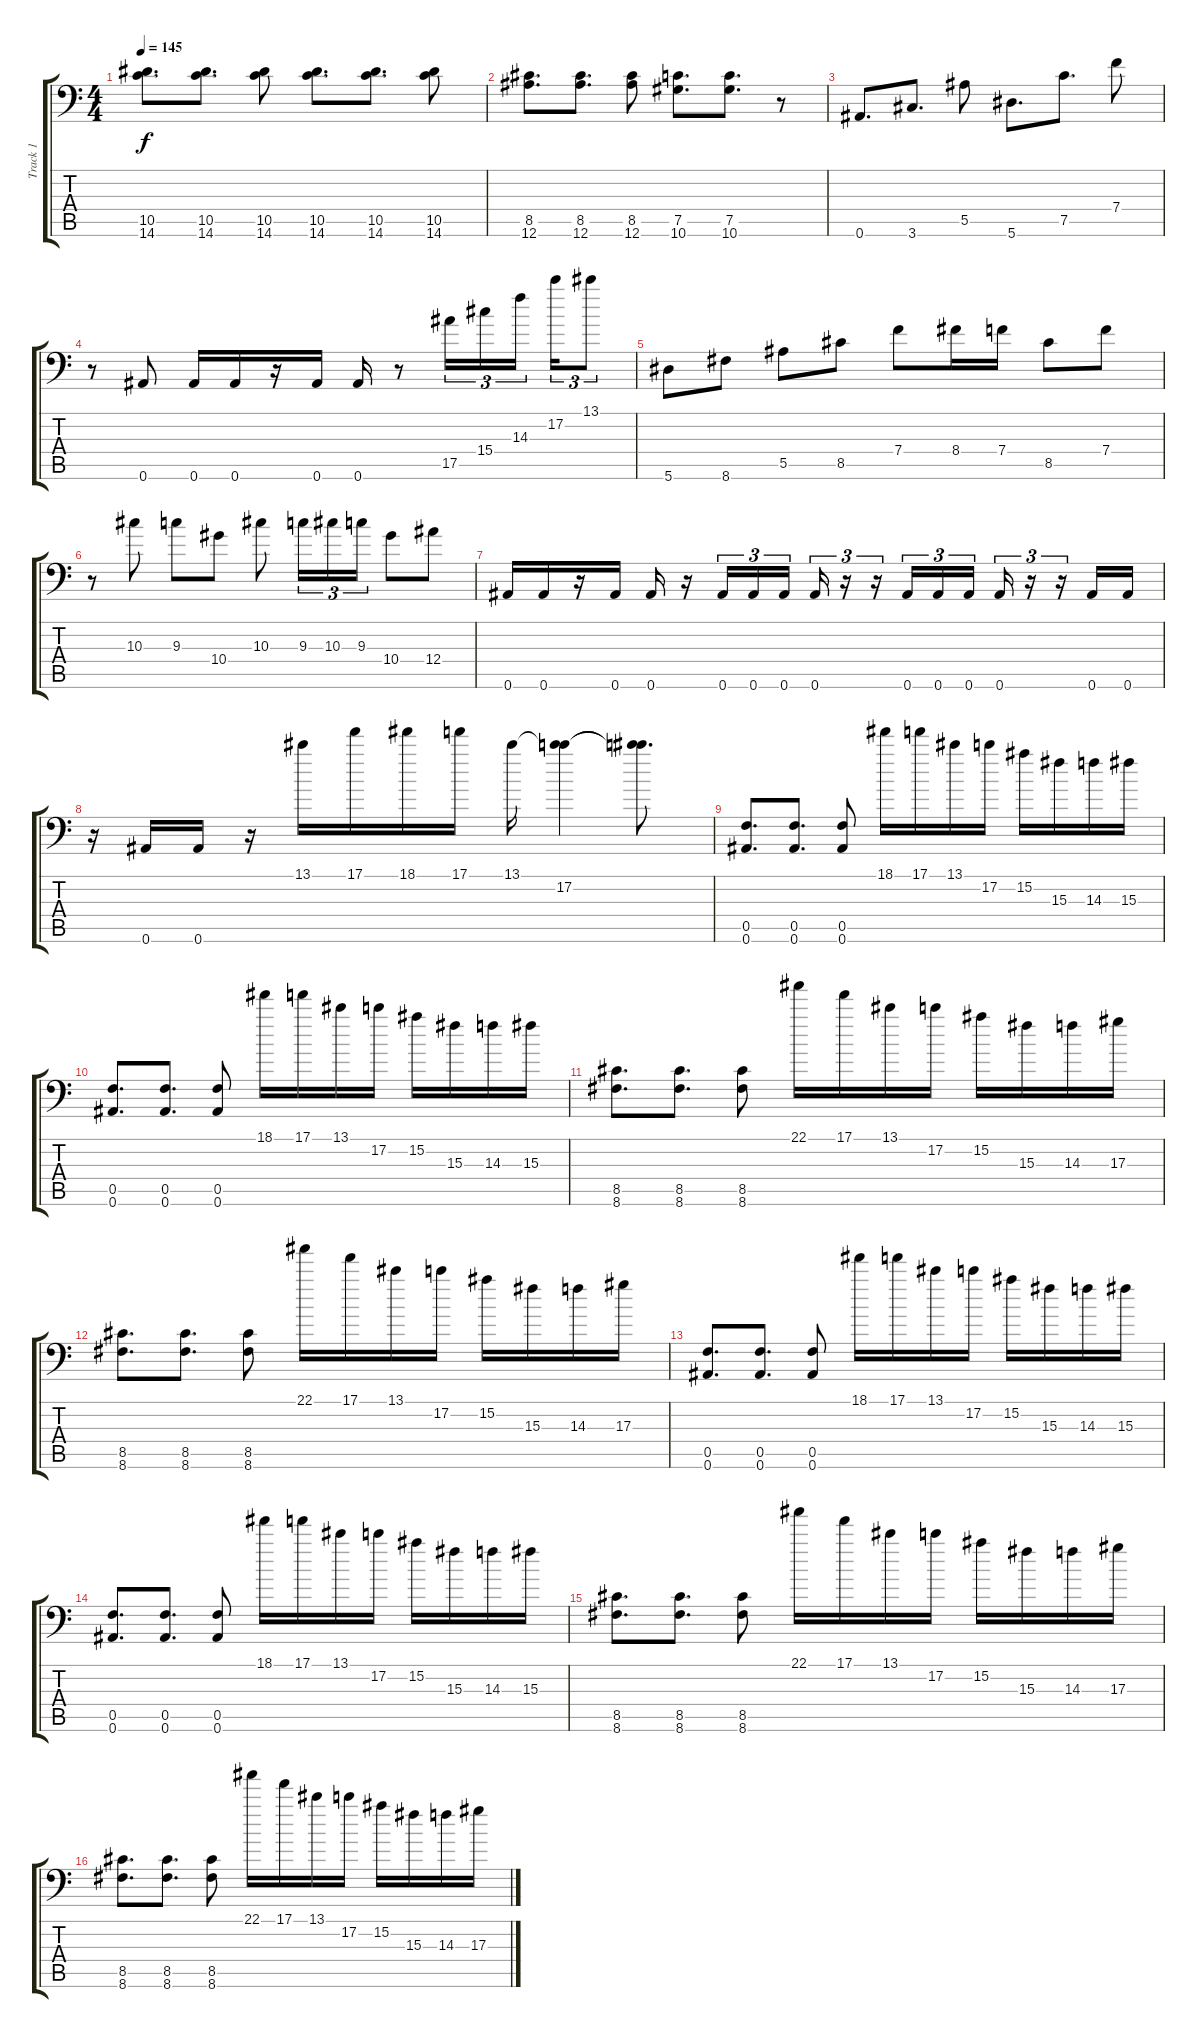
\track ("Track 1" "Track 1") {instrument distortionguitar}
\staff {score tabs}
\tuning (C4 G3 Eb3 Bb2 F2 Bb1) {hide}
\ts (4 4)
\tempo 145
\clef f4
\ks c
(10.5 14.6).8{d dy f} (10.5 14.6).8{d} (10.5 14.6).8 (10.5 14.6).8{d} (10.5 14.6).8{d} (10.5 14.6).8 |
(8.5 12.6).8{d} (8.5 12.6).8{d} (8.5 12.6).8 (7.5 10.6).8{d} (7.5 10.6).8{d} r.8 |
0.6.8{d} 3.6.8{d} 5.5.8 5.6.8{d} 7.5.8{d} 7.4.8 |
r.8 0.6.8 0.6.16 0.6.16 r.16 0.6.16 0.6.16 r.8 17.5.16{tu (3 2)} 15.4.16{tu (3 2)} 14.3.16{tu (3 2) beam splitsecondary} 17.2.16{tu (3 2)} 13.1.8{tu (3 2)} |
5.6.8 8.6.8 5.5.8 8.5.8 7.4.8 8.4.16 7.4.16 8.5.8 7.4.8 |
r.8 10.3.8 9.3.8 10.4.8 10.3.8 9.3.16{tu (3 2)} 10.3.16{tu (3 2)} 9.3.16{tu (3 2)} 10.4.8 12.4.8 |
0.6.16 0.6.16 r.16 0.6.16 0.6.16 r.16 0.6.16{tu (3 2)} 0.6.16{tu (3 2)} 0.6.16{tu (3 2)} 0.6.16{tu (3 2)} r.16{tu (3 2)} r.16{tu (3 2)} 0.6.16{tu (3 2)} 0.6.16{tu (3 2)} 0.6.16{tu (3 2)} 0.6.16{tu (3 2)} r.16{tu (3 2)} r.16{tu (3 2)} 0.6.16 0.6.16 |
r.16 0.6.16 0.6.16 r.16 13.1.16 17.1.16 18.1.16 17.1.16 13.1.16 (13.1{t} 17.2).4 (13.1{t} 17.2{t}).8{d} |
(0.5 0.6).8{d} (0.5 0.6).8{d} (0.5 0.6).8 18.1.16 17.1.16 13.1.16 17.2.16 15.2.16 15.3.16 14.3.16 15.3.16 |
(0.5 0.6).8{d} (0.5 0.6).8{d} (0.5 0.6).8 18.1.16 17.1.16 13.1.16 17.2.16 15.2.16 15.3.16 14.3.16 15.3.16 |
(8.5 8.6).8{d} (8.5 8.6).8{d} (8.5 8.6).8 22.1.16 17.1.16 13.1.16 17.2.16 15.2.16 15.3.16 14.3.16 17.3.16 |
(8.5 8.6).8{d} (8.5 8.6).8{d} (8.5 8.6).8 22.1.16 17.1.16 13.1.16 17.2.16 15.2.16 15.3.16 14.3.16 17.3.16 |
(0.5 0.6).8{d} (0.5 0.6).8{d} (0.5 0.6).8 18.1.16 17.1.16 13.1.16 17.2.16 15.2.16 15.3.16 14.3.16 15.3.16 |
(0.5 0.6).8{d} (0.5 0.6).8{d} (0.5 0.6).8 18.1.16 17.1.16 13.1.16 17.2.16 15.2.16 15.3.16 14.3.16 15.3.16 |
(8.5 8.6).8{d} (8.5 8.6).8{d} (8.5 8.6).8 22.1.16 17.1.16 13.1.16 17.2.16 15.2.16 15.3.16 14.3.16 17.3.16 |
(8.5 8.6).8{d} (8.5 8.6).8{d} (8.5 8.6).8 22.1.16 17.1.16 13.1.16 17.2.16 15.2.16 15.3.16 14.3.16 17.3.16
